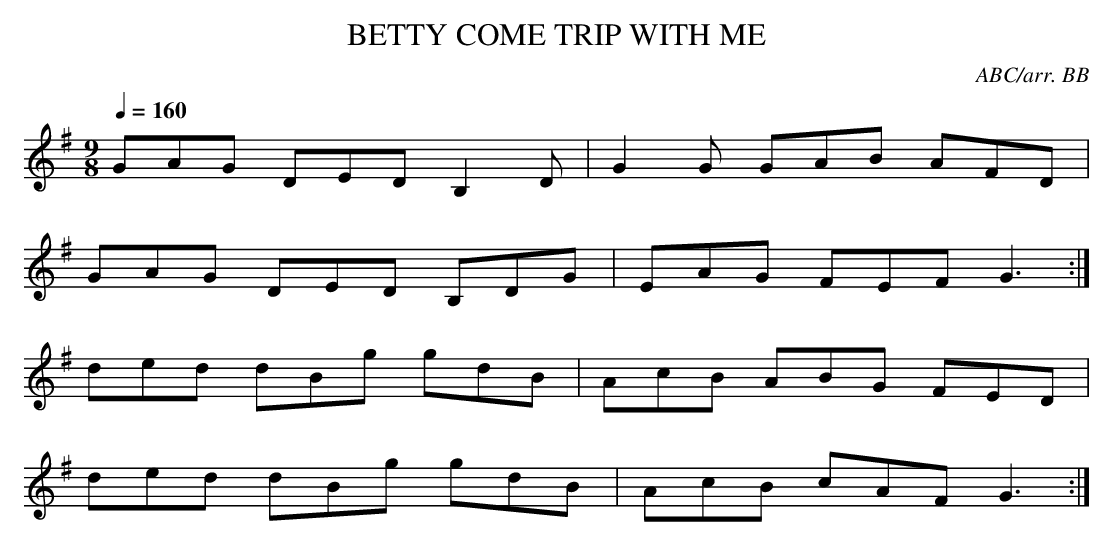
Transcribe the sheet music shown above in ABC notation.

X:1
T:BETTY COME TRIP WITH ME
C:ABC/arr. BB
M:9/8
Q:1/4=160
K:G % source key = C
GAG DED B,2D|G2G GAB AFD|
GAG DED B,DG|EAG FEF G3 :|
ded dBg gdB|AcB ABG FED|
ded dBg gdB|AcB cAF G3 :|
